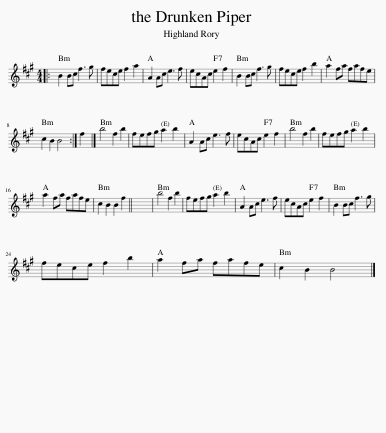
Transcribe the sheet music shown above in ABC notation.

X:1
L:1/8
M:4/4
I:linebreak $
K:A
V:1 treble
V:1
|: B2 Bc f3 g | fece f2 a2 | A2 Ac e3 f | ecAc e2 f2 | B2 Bc f3 g | %5
 fece f2 b2 | a2 fa fafe |$ c2 B2 B4 :| f2 |] b4 f2 b2 | %10
 fefg a2 b2 | A2 Ac e3 f | ecAc e2 f2 | b4 f2 b2 | fefg a2 b2 |$ %15
 a2 fa fafe | c2 B2 B2 f2 || x8 | b4 f2 b2 | fefg a2 b2 | %20
 A2 Ac e3 f | ecAc e2 f2 | B2 Bc f3 g |$ fece f2 b2 | a2 fa fafe | %25
 c2 B2 B4 |] %26
